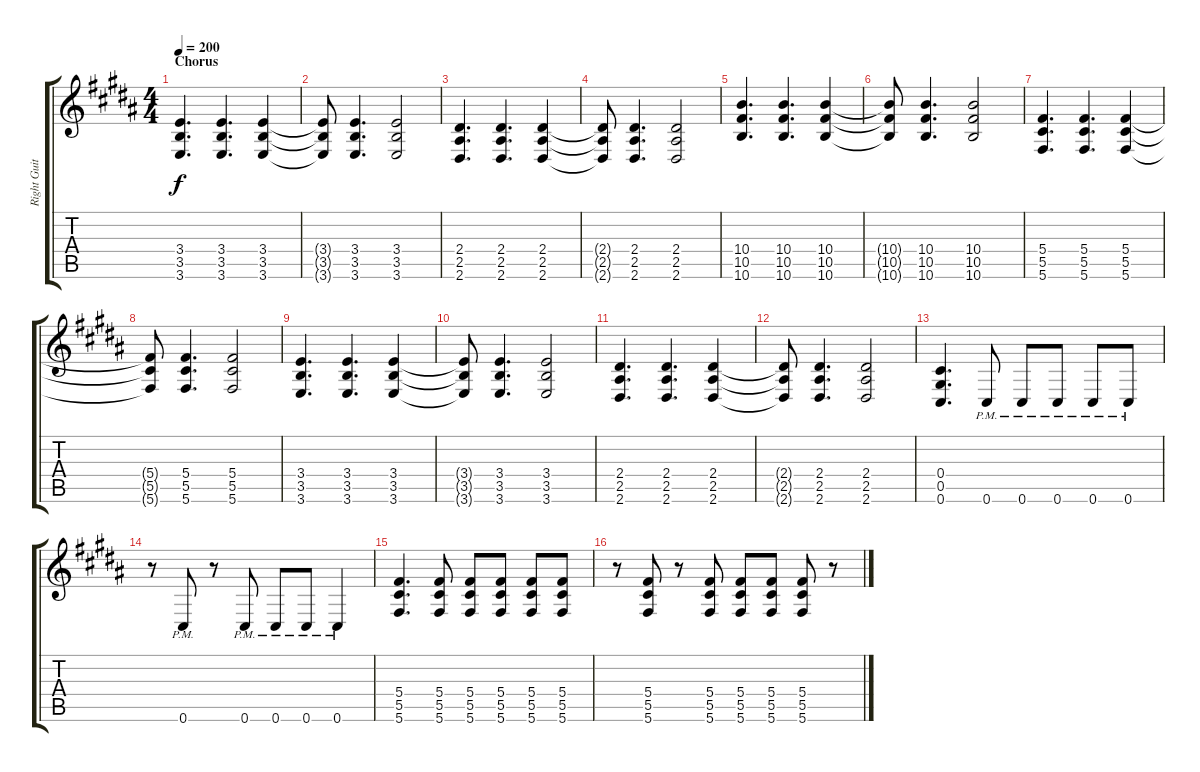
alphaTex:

\track ("Right Guitar" "Right Guit") {instrument distortionguitar}
\staff {score tabs}
\tuning (Eb4 Bb3 Gb3 Db3 Ab2 Db2) {hide}
\ts (4 4)
\section ("" "Chorus")
\tempo 200
\clef g2
\ks b
(3.4 3.5 3.6).4{d dy f} (3.4 3.5 3.6).4{d} (3.4 3.5 3.6).4 |
(3.4{t} 3.5{t} 3.6{t}).8 (3.4 3.5 3.6).4{d} (3.4 3.5 3.6).2 |
(2.4 2.5 2.6).4{d} (2.4 2.5 2.6).4{d} (2.4 2.5 2.6).4 |
(2.4{t} 2.5{t} 2.6{t}).8 (2.4 2.5 2.6).4{d} (2.4 2.5 2.6).2 |
(10.4 10.5 10.6).4{d} (10.4 10.5 10.6).4{d} (10.4 10.5 10.6).4 |
(10.4{t} 10.5{t} 10.6{t}).8 (10.4 10.5 10.6).4{d} (10.4 10.5 10.6).2 |
(5.4 5.5 5.6).4{d} (5.4 5.5 5.6).4{d} (5.4 5.5 5.6).4 |
(5.4{t} 5.5{t} 5.6{t}).8 (5.4 5.5 5.6).4{d} (5.4 5.5 5.6).2 |
(3.4 3.5 3.6).4{d} (3.4 3.5 3.6).4{d} (3.4 3.5 3.6).4 |
(3.4{t} 3.5{t} 3.6{t}).8 (3.4 3.5 3.6).4{d} (3.4 3.5 3.6).2 |
(2.4 2.5 2.6).4{d} (2.4 2.5 2.6).4{d} (2.4 2.5 2.6).4 |
(2.4{t} 2.5{t} 2.6{t}).8 (2.4 2.5 2.6).4{d} (2.4 2.5 2.6).2 |
(0.4 0.5 0.6).4{d} 0.6{pm}.8 0.6{pm}.8 0.6{pm}.8 0.6{pm}.8 0.6{pm}.8 |
r.8 0.6{pm}.8 r.8 0.6{pm}.8 0.6{pm}.8 0.6{pm}.8 0.6{pm}.4 |
(5.4 5.5 5.6).4{d} (5.4 5.5 5.6).8 (5.4 5.5 5.6).8 (5.4 5.5 5.6).8 (5.4 5.5 5.6).8 (5.4 5.5 5.6).8 |
r.8 (5.4 5.5 5.6).8 r.8 (5.4 5.5 5.6).8 (5.4 5.5 5.6).8 (5.4 5.5 5.6).8 (5.4 5.5 5.6).8 r.8
